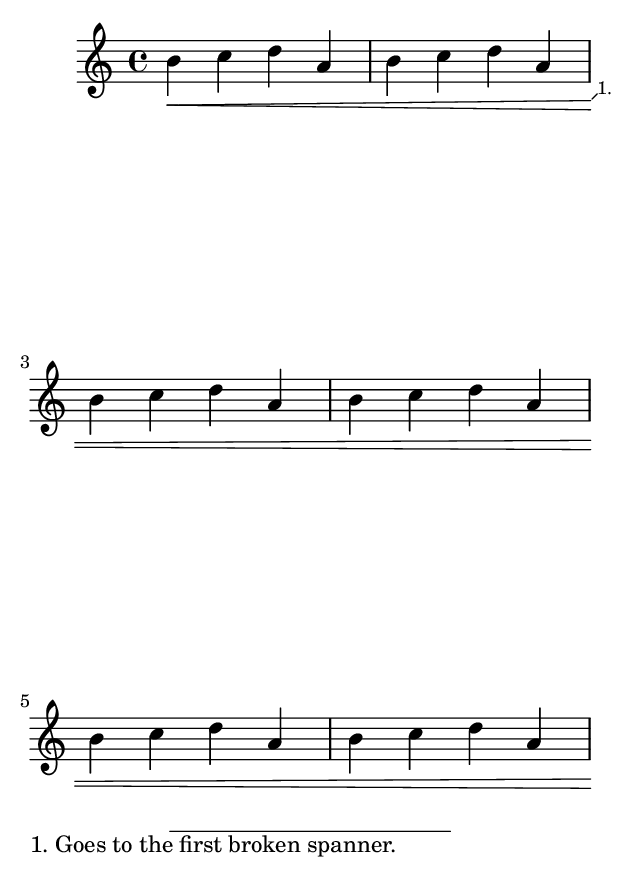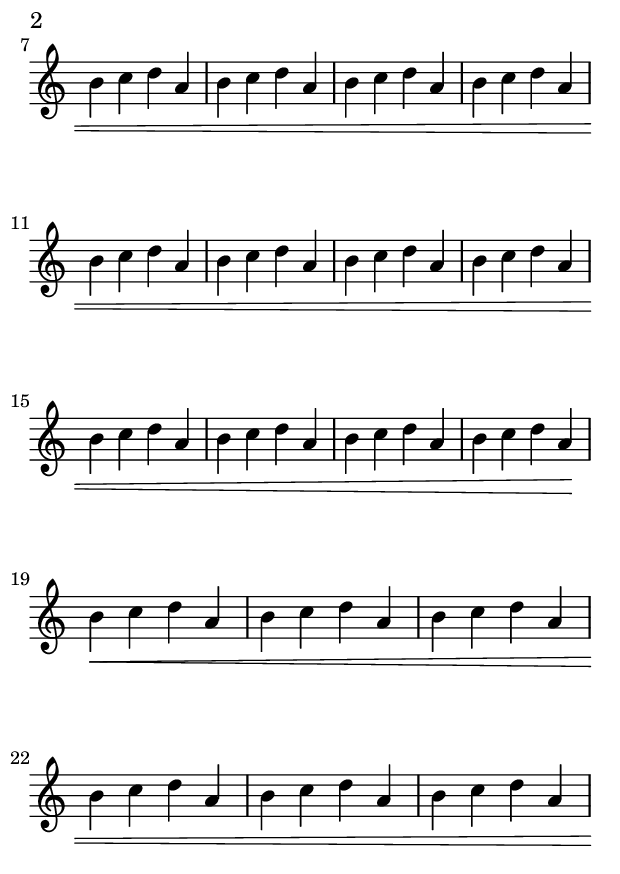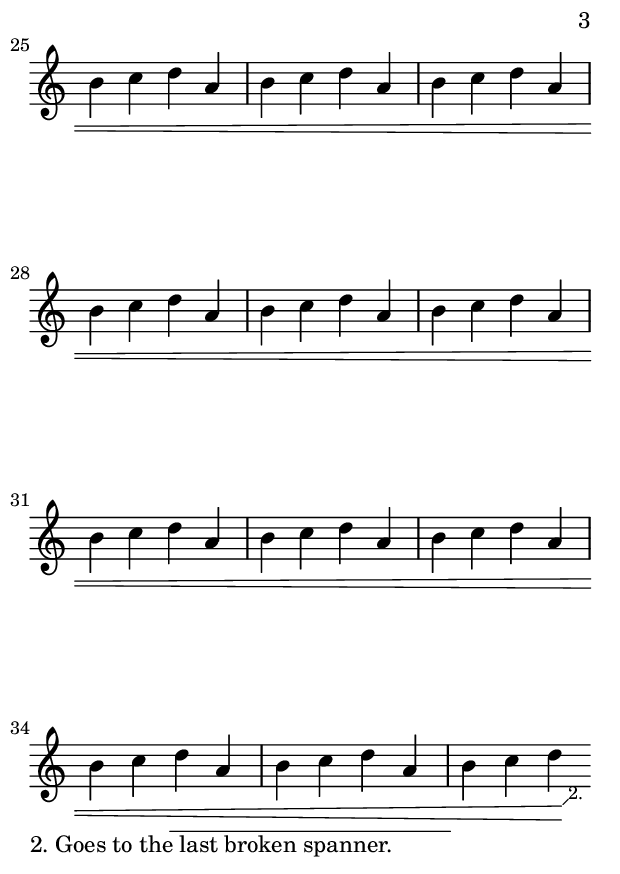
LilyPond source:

\version "2.17.6"
\header {
  texidoc = "Footnotes are annotated at the correct place, and the
annotation goes to the correct page."
}

#(set-default-paper-size "a6")

\paper {
  ragged-last-bottom = ##f
}

\book {

\relative c'' {
b4-\single\footnote
              \markup { \tiny "1." }
              #'(0.5 . 0.5)
              \markup { 1. \justify { Goes to the first broken spanner. } } Hairpin
   \<
c d a
b c d a
b c d a
b c d a
b c d a
b c d a \break \pageBreak
b c d a
b c d a
b c d a
b c d a
b c d a
b c d a
b c d a
b c d a
b c d a
b c d a
b c d a
b c d a\!

\once \override FootnoteSpanner #'spanner-placement = #RIGHT
b4-\single\footnote
              \markup { \tiny "2." }
              #'(0.5 . 0.5)
              \markup { 2. \justify { Goes to the last broken spanner. } } Hairpin
   \<
c d a
b c d a
b c d a
b c d a
b c d a
b c d a \break \pageBreak
b c d a
b c d a
b c d a
b c d a
b c d a
b c d a
b c d a
b c d a
b c d a
b c d a
b c d a
b c d\!
}}
